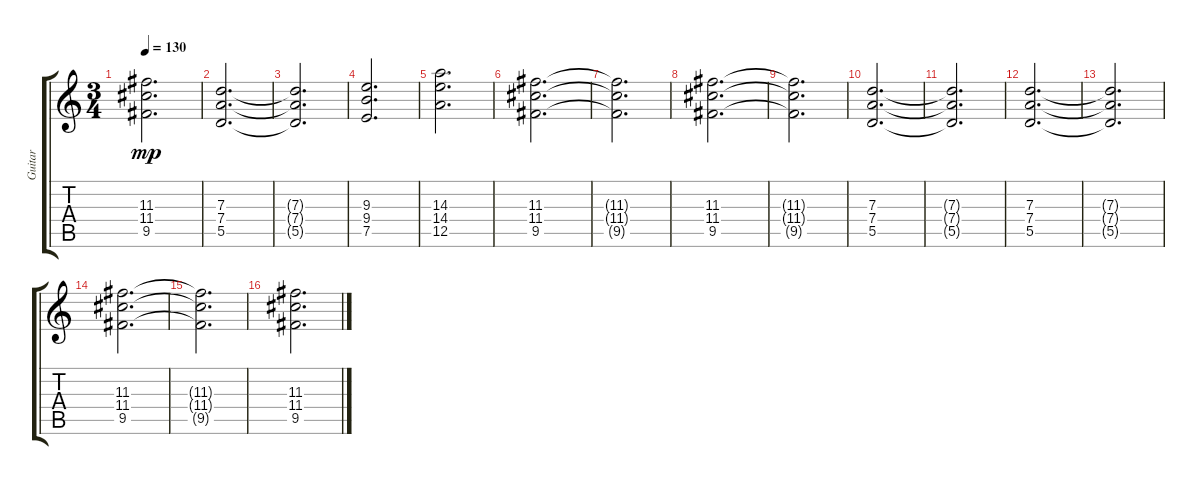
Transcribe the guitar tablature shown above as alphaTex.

\track ("Guitar" "Guitar") {instrument overdrivenguitar}
\staff {score tabs}
\tuning (E4 B3 G3 D3 A2 E2) {hide}
\ts (3 4)
\tempo 130
\clef g2
\ks c
(11.3{t} 11.4{t} 9.5{t}).2{d dy mp} |
(7.3 7.4 5.5).2{d} |
(7.3{t} 7.4{t} 5.5{t}).2{d} |
(9.3 9.4 7.5).2{d} |
(14.3 14.4 12.5).2{d} |
(11.3 11.4 9.5).2{d} |
(11.3{t} 11.4{t} 9.5{t}).2{d} |
(11.3 11.4 9.5).2{d} |
(11.3{t} 11.4{t} 9.5{t}).2{d} |
(7.3 7.4 5.5).2{d} |
(7.3{t} 7.4{t} 5.5{t}).2{d} |
(7.3 7.4 5.5).2{d} |
(7.3{t} 7.4{t} 5.5{t}).2{d} |
(11.3 11.4 9.5).2{d} |
(11.3{t} 11.4{t} 9.5{t}).2{d} |
(11.3 11.4 9.5).2{d}
